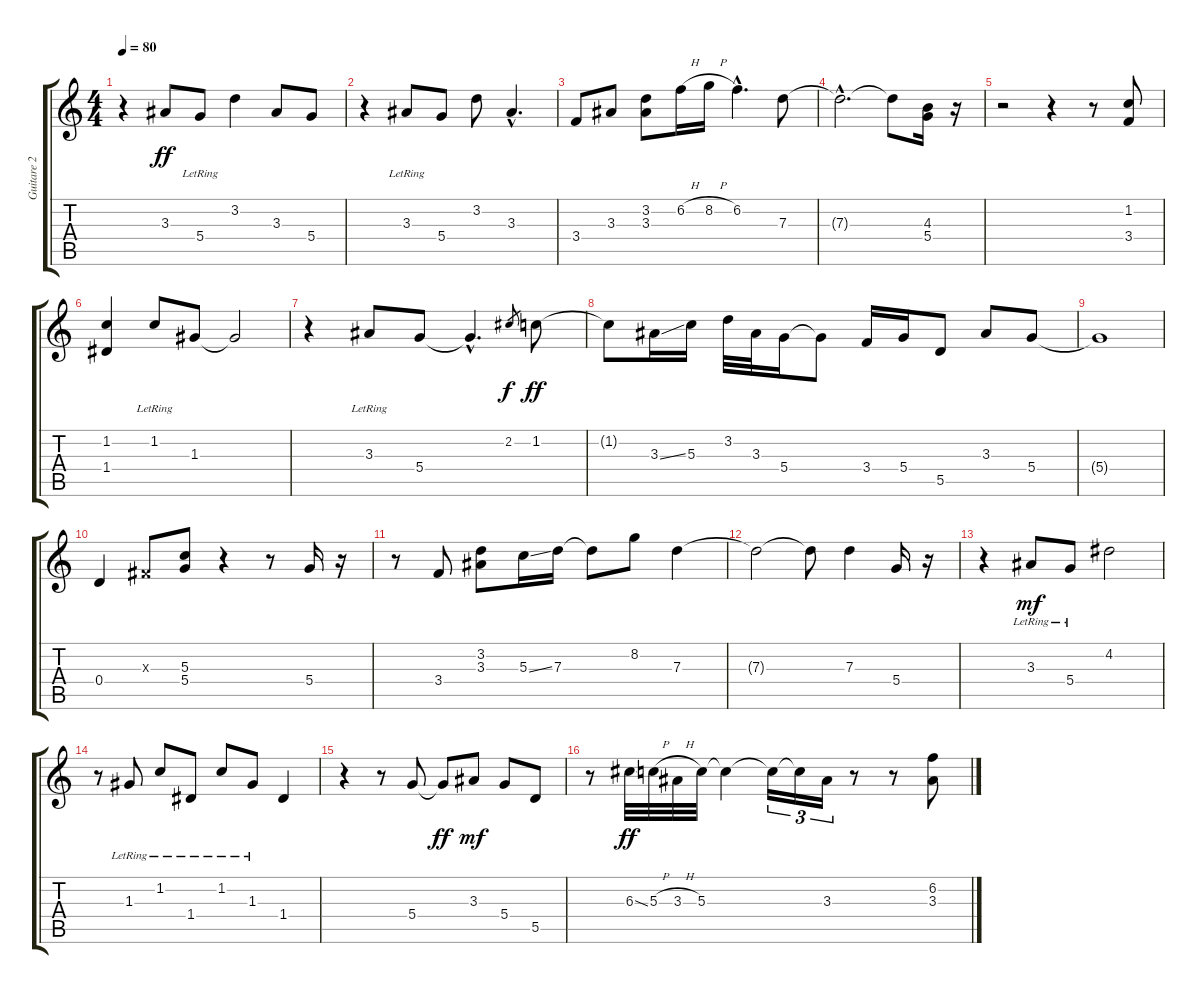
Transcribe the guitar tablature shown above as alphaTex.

\track ("Guitare 2" "Guitare 2") {instrument electricguitarjazz}
\staff {score tabs}
\tuning (E4 B3 G3 D3 A2 E2) {hide}
\ts (4 4)
\tempo 80
\clef g2
\ks c
r.4{dy ff} 3.3.8 5.4{lr}.8 3.2.4 3.3.8 5.4.8 |
r.4 3.3{lr}.8 5.4.8 3.2.8 3.3{hac}.4{d} |
3.4.8 3.3.8 (3.2 3.3).8 6.2{h}.16 8.2{h}.16 6.2{hac}.4{d} 7.3.8 |
7.3{hac t}.2{d} 7.3{t}.8 (4.3 5.4).16 r.16 |
r.2 r.4 r.8 (1.2 3.4).8 |
(1.2 1.4).4 1.2{lr}.8 1.3.8 1.3{t}.2 |
r.4 3.3{lr}.8 5.4.8 5.4{hac t}.4{d} 2.2.8{gr dy f} 1.2.8{dy ff} |
1.2{t}.8 3.3{ss}.16 5.3.16 3.2.32 3.3.32 5.4.16 5.4{t}.8 3.4.16 5.4.16 5.5.8 3.3.8 5.4.8 |
5.4{t}.1 |
0.4.4 -1.3{x}.8 (5.3 5.4).8 r.4 r.8 5.4.16 r.16 |
r.8 3.4.8 (3.2 3.3).8 5.3{ss}.16 7.3.16 7.3{t}.8 8.2.8 7.3.4 |
7.3{t}.2 7.3{t}.8 7.3.4 5.4.16 r.16 |
r.4 3.3{lr}.8{dy mf} 5.4{lr}.8 4.2.2 |
r.8 1.3{lr}.8 1.2{lr}.8 1.4{lr}.8 1.2{lr}.8 1.3{lr}.8 1.4.4 |
r.4 r.8 5.4.8 5.4{t}.8{dy ff} 3.3.8{dy mf} 5.4.8 5.5.8 |
r.8 6.3{ss}.32{dy ff} 5.3{h}.32 3.3{h}.32 5.3.32 5.3{t}.4 5.3{t}.16{tu (3 2)} 5.3{t}.16{tu (3 2)} 3.3.16{tu (3 2)} r.8 r.8 (6.2 3.3).8
